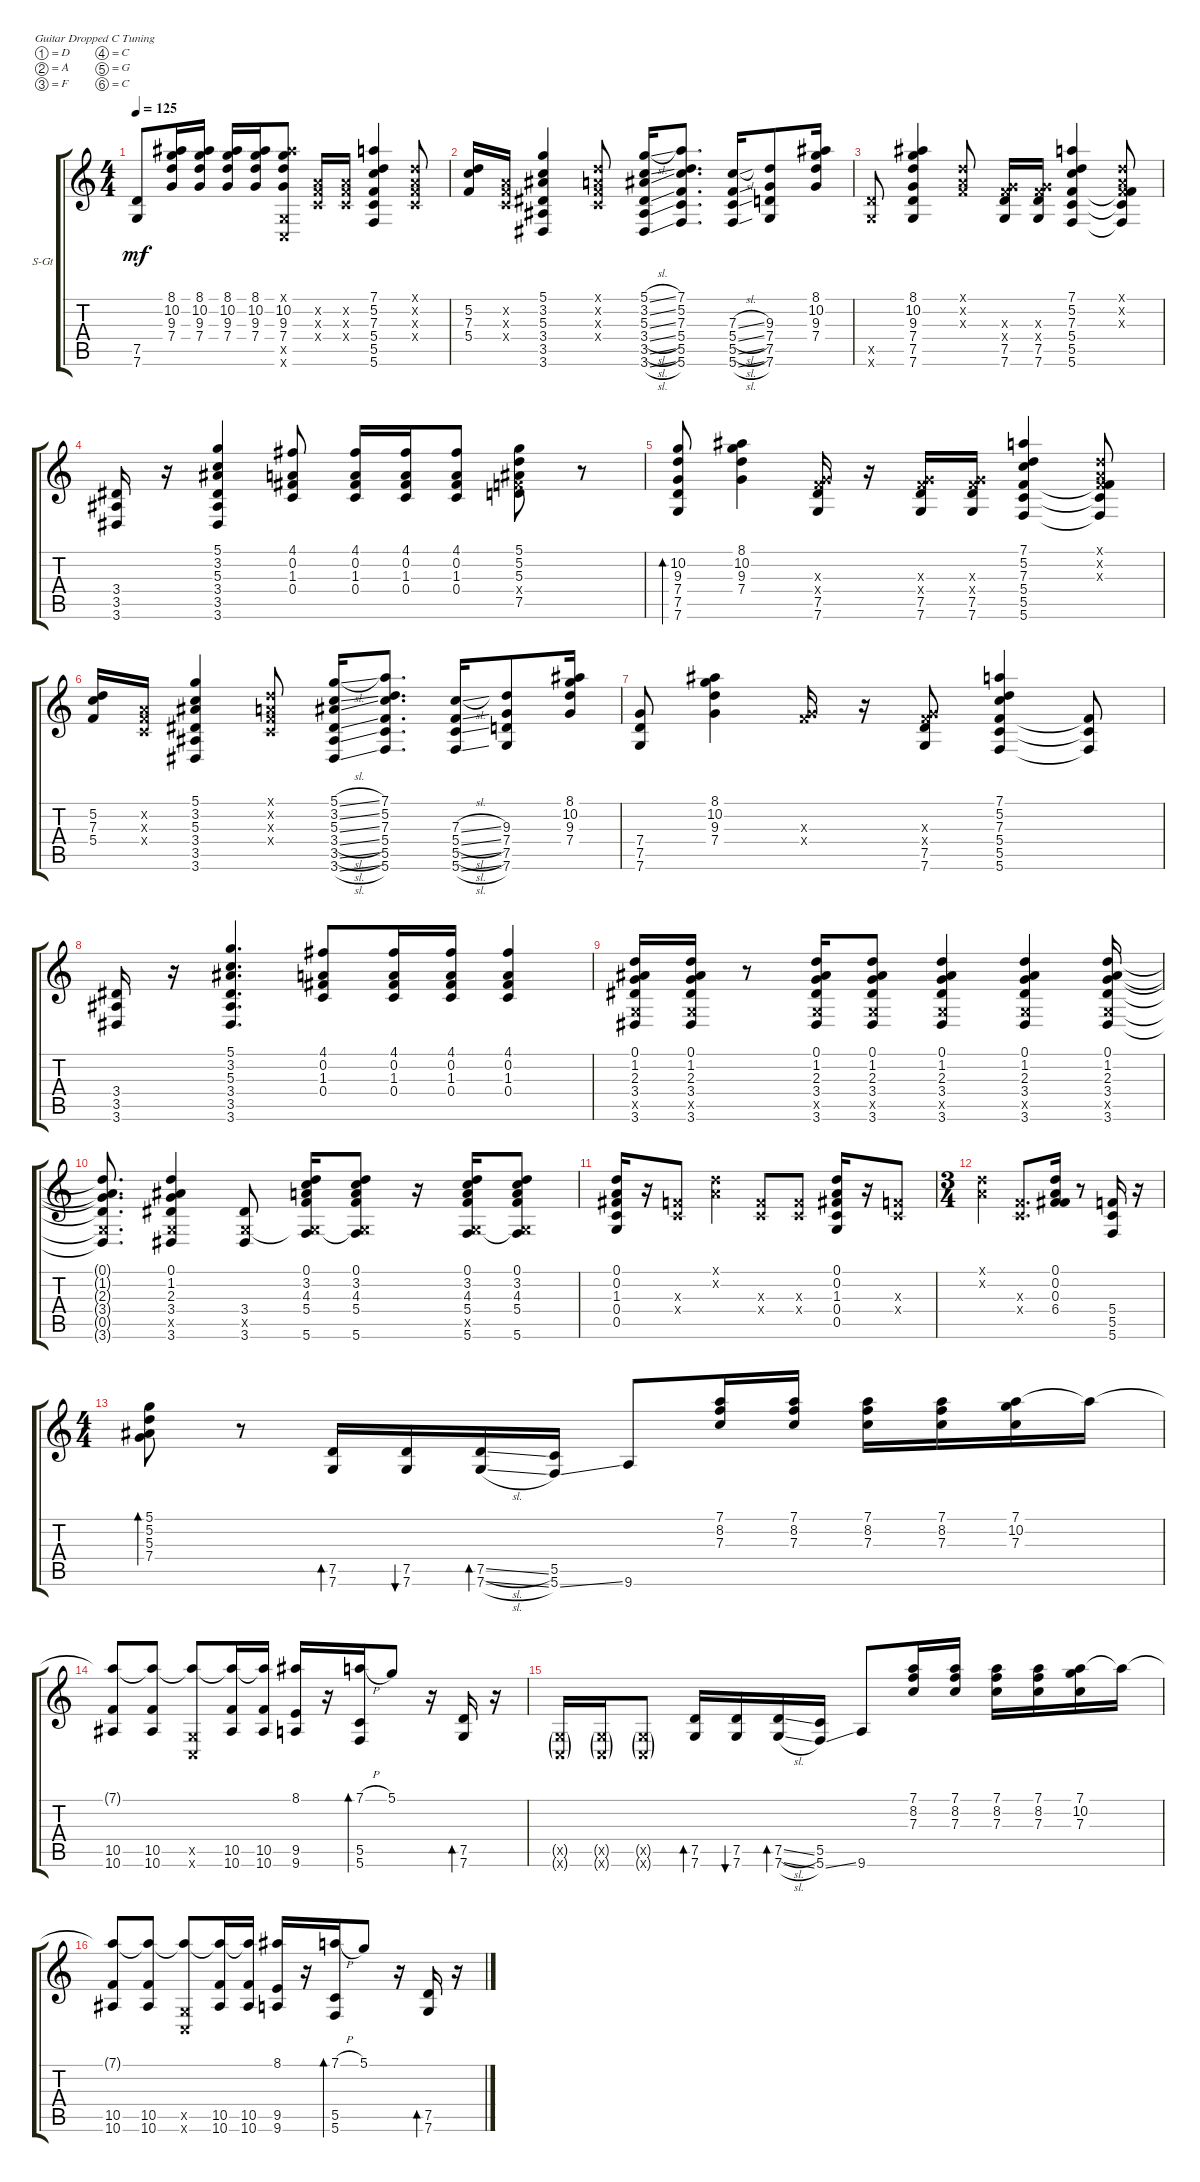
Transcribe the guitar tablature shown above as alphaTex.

\defaultSystemsLayout 4
\bracketExtendMode groupsimilarinstruments
\firstSystemTrackNameOrientation horizontal
\otherSystemsTrackNameOrientation horizontal
\track ("Steel Guitar" "S-Gt") {instrument acousticguitarsteel}
\staff {score tabs}
\tuning (D4 A3 F3 C3 G2 C2)
\ts (4 4)
\tempo 125
\clef g2
\ks c
(7.6 7.5).8{dy mf} (8.1 10.2 9.3 7.4).16 (8.1 10.2 9.3 7.4).16 (8.1 10.2 9.3 7.4).16 (8.1 10.2 9.3 7.4).16 (10.2 9.3 7.4 8.1{x} 0.5{x} 0.6{x}).8 (0.2{x} 0.3{x} 0.4{x}).16 (0.2{x} 0.3{x} 0.4{x}).16 (5.5 5.4 7.3 5.2 7.1 5.6).4 (0.1{x} 0.2{x} 0.3{x} 0.4{x}).8 |
(7.3 5.4 5.2).16 (0.4{x} 0.3{x} 0.2{x}).16 (3.6 3.5 3.4 5.3 3.2 5.1).4 (0.1{x} 0.2{x} 0.3{x} 0.4{x}).8 (3.6{sl} 3.5{sl} 3.4{sl} 5.3{sl} 3.2{sl} 5.1{sl}).16 (5.6 5.5 7.1 5.2 7.3 5.4).8{d} (5.6{sl} 5.5{sl} 5.4{sl} 7.3{sl}).16 (7.6 7.5 7.4 9.3).8 (8.1 10.2 9.3 7.4).16 |
(7.6{x} 7.5{x}).8 (8.1 10.2 9.3 7.4 7.5 7.6).4 (0.2{x} 0.3{x} 0.1{x}).8 (7.4{x} 0.3{x} 7.6 7.5).16 (7.4{x} 0.3{x} 7.5 7.6).16 (5.5 5.4 7.3 5.2 7.1 5.6).4 (0.1{x} 0.2{x} 0.3{x} 5.4{t} 5.5{t} 5.6{t}).8 |
(3.6 3.5 3.4).16 r.16 (3.6 3.5 3.4 5.3 3.2 5.1).4 (4.1 1.3 0.2 0.4).8 (4.1 1.3 0.2 0.4).16 (4.1 1.3 0.2 0.4).16 (4.1 0.2 1.3 0.4).8 (5.1 5.2 5.3 5.4{x} 7.5).8 r.8 |
(7.6 7.5 9.3 7.4 10.2).8{bd 119} (8.1 10.2 9.3 7.4).4 (7.4{x} 0.3{x} 7.6 7.5).16 r.16 (7.4{x} 0.3{x} 7.6 7.5).16 (7.4{x} 0.3{x} 7.5 7.6).16 (5.5 5.4 7.3 5.2 7.1 5.6).4 (0.1{x} 0.2{x} 0.3{x} 5.4{t} 5.5{t} 5.6{t}).8 |
(7.3 5.4 5.2).16 (0.4{x} 0.3{x} 0.2{x}).16 (3.6 3.5 3.4 5.3 3.2 5.1).4 (0.1{x} 0.2{x} 0.3{x} 0.4{x}).8 (3.6{sl} 3.5{sl} 3.4{sl} 5.3{sl} 3.2{sl} 5.1{sl}).16 (5.6 5.5 7.1 5.2 7.3 5.4).8{d} (5.6{sl} 5.5{sl} 5.4{sl} 7.3{sl}).16 (7.6 7.5 7.4 9.3).8 (8.1 10.2 9.3 7.4).16 |
(7.6 7.5 7.4).8 (8.1 10.2 9.3 7.4).4 (7.4{x} 0.3{x}).16 r.16 (7.4{x} 0.3{x} 7.6 7.5).8 (5.5 5.4 7.3 5.2 7.1 5.6).4 (5.4{t} 5.5{t} 5.6{t}).8 |
(3.6 3.5 3.4).16 r.16 (3.6 3.5 3.4 5.3 3.2 5.1).4{d} (4.1 1.3 0.2 0.4).8 (4.1 1.3 0.2 0.4).16 (4.1 1.3 0.2 0.4).16 (4.1 0.2 1.3 0.4).4 |
(0.5{x} 3.6 3.4 2.3 1.2 0.1).16 (3.6 0.5{x} 3.4 2.3 1.2 0.1).16 r.8 (3.6 0.5{x} 3.4 2.3 1.2 0.1).16 (3.6 0.5{x} 3.4 2.3 1.2 0.1).8 (3.6 0.5{x} 3.4 2.3 1.2 0.1).4 (3.6 0.5{x} 3.4 2.3 1.2 0.1).4 (3.6 0.5{x} 3.4 2.3 1.2 0.1).16 |
(3.6{t} 0.5{x t} 3.4{t} 2.3{t} 1.2{t} 0.1{t}).8{d} (3.6 0.5{x} 3.4 2.3 1.2 0.1).4 (3.6 0.5{x} 3.4).8 (5.6 5.4 4.3 3.2 0.1 0.5{x t}).16 (5.6 5.4 4.3 3.2 0.1 0.5{x t}).8 r.16 (5.6 5.4 4.3 3.2 0.1 0.5{x}).16 (5.6 5.4 4.3 3.2 0.1 0.5{x t}).8 |
(1.3 0.2 0.1 0.4 0.5).16 r.16 (0.3{x} 0.4{x}).8 (0.2{x} 0.1{x}).4 (0.4{x} 0.3{x}).8 (0.4{x} 0.3{x}).8 (1.3 0.2 0.1 0.4 0.5).16 r.16 (0.3{x} 0.4{x}).8 |
\ts (3 4)
(0.2{x} 0.1{x}).4 (0.4{x} 0.3{x}).8{d} (0.1 0.2 0.3 6.4).16 r.8 (5.6 5.5 5.4).16 r.16 |
\ts (4 4)
(7.4 5.3 5.2 5.1).8{bd 30} r.8 (7.6 7.5).16{bd 30} (7.6 7.5).16{bu 30} (7.5{sl} 7.6{sl}).16{bd 30} (5.6{ss} 5.5).16 9.6.8 (7.1 8.2 7.3).16 (7.1 8.2 7.3).16 (7.1 8.2 7.3).16 (7.1 8.2 7.3).16 (10.2 7.1 7.3).16 7.1{t}.16 |
(10.6 10.5 7.1{t}).8 (10.6 10.5 7.1{t}).8 (0.6{x} 0.5{x} 7.1{t}).8 (10.6 10.5 7.1{t}).16 (10.6 10.5 7.1{t}).16 (9.6 9.5 8.1).16 r.16 (5.6 5.5 7.1{h}).16{bd 30} 5.1.8 r.16 (7.6 7.5).16{bd 30} r.16 |
(0.5{g x} 0.6{g x}).16 (0.6{g x} 0.5{g x}).16 (0.5{g x} 0.6{g x}).8 (7.6 7.5).16{bd 30} (7.6 7.5).16{bu 30} (7.5{sl} 7.6{sl}).16{bd 30} (5.6{ss} 5.5).16 9.6.8 (7.1 8.2 7.3).16 (7.1 8.2 7.3).16 (7.1 8.2 7.3).16 (7.1 8.2 7.3).16 (10.2 7.1 7.3).16 7.1{t}.16 |
(10.6 10.5 7.1{t}).8 (10.6 10.5 7.1{t}).8 (0.6{x} 0.5{x} 7.1{t}).8 (10.6 10.5 7.1{t}).16 (10.6 10.5 7.1{t}).16 (9.6 9.5 8.1).16 r.16 (5.6 5.5 7.1{h}).16{bd 30} 5.1.8 r.16 (7.6 7.5).16{bd 30} r.16
